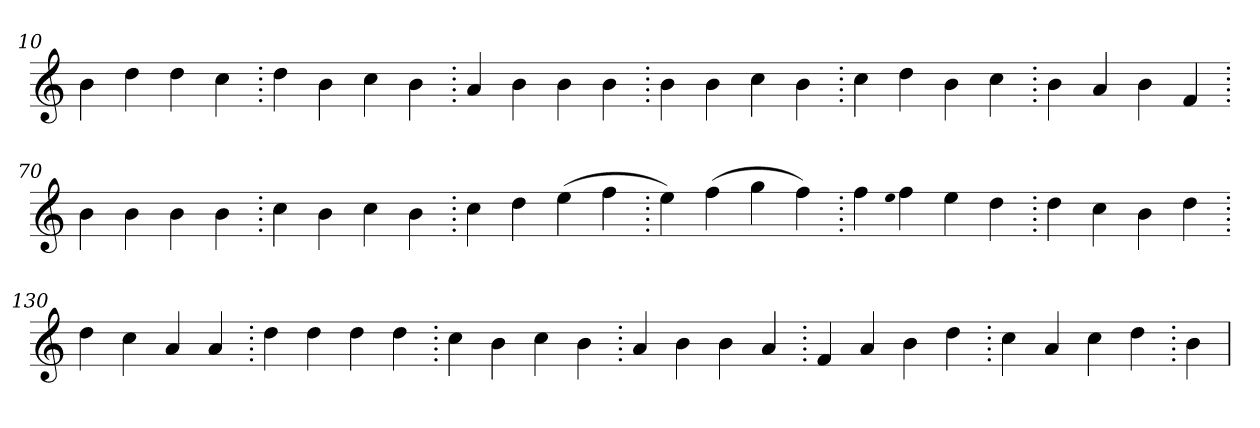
**kern
*part1
*staff1
*clefG2
=10.
4b
4dd
4dd
4cc
=20.
4dd
4b
4cc
4b
=30.
4a
4b
4b
4b
=40.
4b
4b
4cc
4b
=50.
4cc
4dd
4b
4cc
=60.
4b
4a
4b
4f
=70.
4b
4b
4b
4b
=80.
4cc
4b
4cc
4b
=90.
4cc
4dd
(>4ee
4ff
=100.
4ee)
(>4ff
4gg
4ff)
=110.
4ff
qqee
4ff
4ee
4dd
=120.
4dd
4cc
4b
4dd
=130.
4dd
4cc
4a
4a
=140.
4dd
4dd
4dd
4dd
=150.
4cc
4b
4cc
4b
=160.
4a
4b
4b
4a
=170.
4f
4a
4b
4dd
=180.
4cc
4a
4cc
4dd
=190.
4b
=
*-
